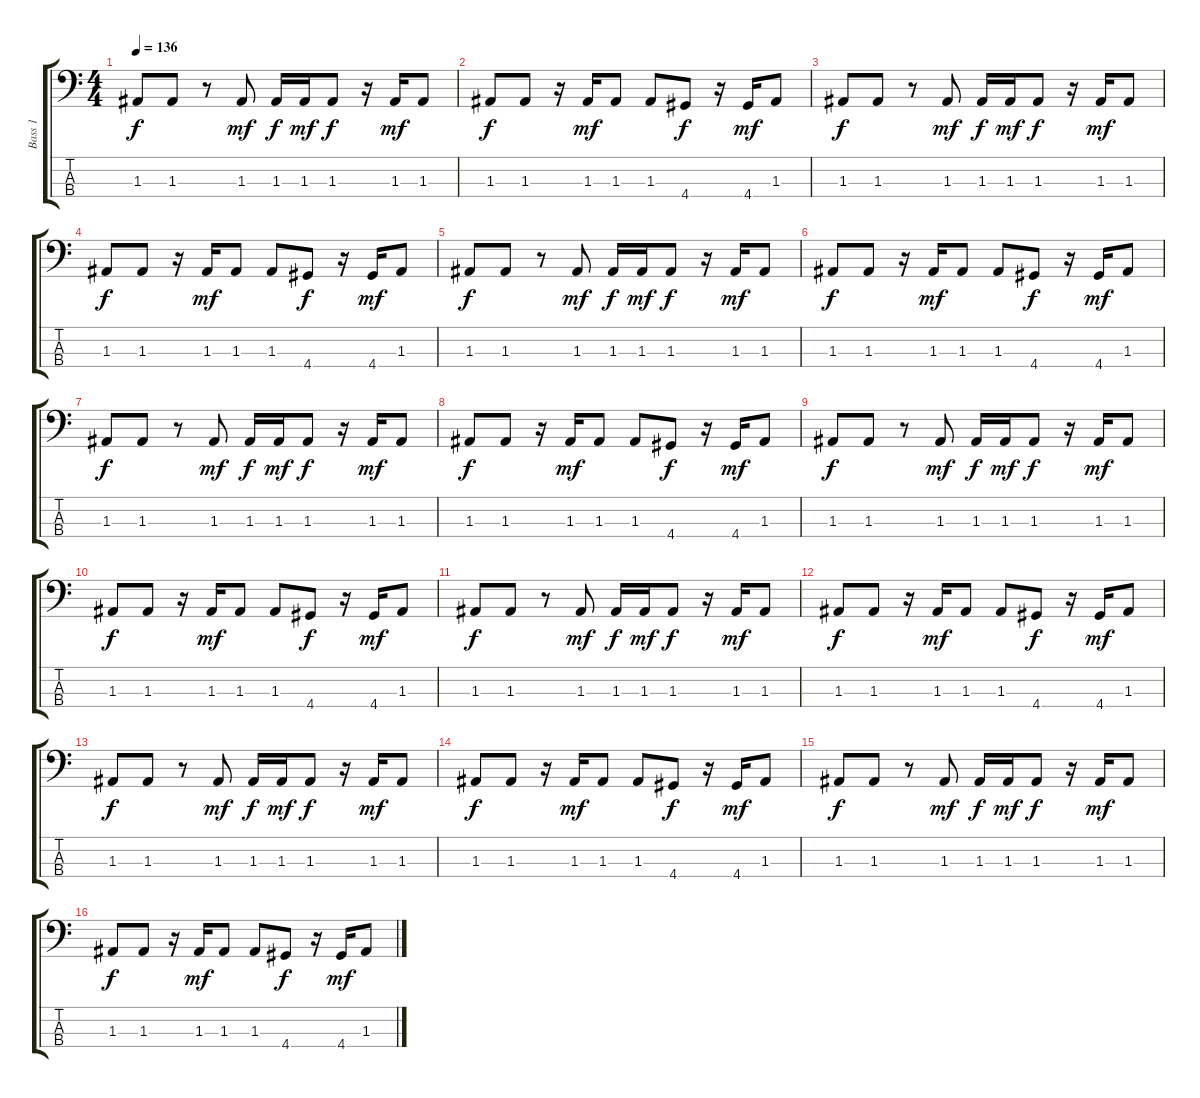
\track ("Bass 1" "Bass 1") {instrument synthbass2}
\staff {score tabs}
\tuning (G2 D2 A1 E1) {hide}
\ts (4 4)
\tempo 136
\clef f4
\ks c
1.3.8{dy f} 1.3.8 r.8 1.3.8{dy mf} 1.3.16{dy f} 1.3.16{dy mf} 1.3.8{dy f} r.16 1.3.16{dy mf} 1.3.8 |
1.3.8{dy f} 1.3.8 r.16 1.3.16{dy mf} 1.3.8 1.3.8 4.4.8{dy f} r.16 4.4.16{dy mf} 1.3.8 |
1.3.8{dy f} 1.3.8 r.8 1.3.8{dy mf} 1.3.16{dy f} 1.3.16{dy mf} 1.3.8{dy f} r.16 1.3.16{dy mf} 1.3.8 |
1.3.8{dy f} 1.3.8 r.16 1.3.16{dy mf} 1.3.8 1.3.8 4.4.8{dy f} r.16 4.4.16{dy mf} 1.3.8 |
1.3.8{dy f} 1.3.8 r.8 1.3.8{dy mf} 1.3.16{dy f} 1.3.16{dy mf} 1.3.8{dy f} r.16 1.3.16{dy mf} 1.3.8 |
1.3.8{dy f} 1.3.8 r.16 1.3.16{dy mf} 1.3.8 1.3.8 4.4.8{dy f} r.16 4.4.16{dy mf} 1.3.8 |
1.3.8{dy f} 1.3.8 r.8 1.3.8{dy mf} 1.3.16{dy f} 1.3.16{dy mf} 1.3.8{dy f} r.16 1.3.16{dy mf} 1.3.8 |
1.3.8{dy f} 1.3.8 r.16 1.3.16{dy mf} 1.3.8 1.3.8 4.4.8{dy f} r.16 4.4.16{dy mf} 1.3.8 |
1.3.8{dy f} 1.3.8 r.8 1.3.8{dy mf} 1.3.16{dy f} 1.3.16{dy mf} 1.3.8{dy f} r.16 1.3.16{dy mf} 1.3.8 |
1.3.8{dy f} 1.3.8 r.16 1.3.16{dy mf} 1.3.8 1.3.8 4.4.8{dy f} r.16 4.4.16{dy mf} 1.3.8 |
1.3.8{dy f} 1.3.8 r.8 1.3.8{dy mf} 1.3.16{dy f} 1.3.16{dy mf} 1.3.8{dy f} r.16 1.3.16{dy mf} 1.3.8 |
1.3.8{dy f} 1.3.8 r.16 1.3.16{dy mf} 1.3.8 1.3.8 4.4.8{dy f} r.16 4.4.16{dy mf} 1.3.8 |
1.3.8{dy f} 1.3.8 r.8 1.3.8{dy mf} 1.3.16{dy f} 1.3.16{dy mf} 1.3.8{dy f} r.16 1.3.16{dy mf} 1.3.8 |
1.3.8{dy f} 1.3.8 r.16 1.3.16{dy mf} 1.3.8 1.3.8 4.4.8{dy f} r.16 4.4.16{dy mf} 1.3.8 |
1.3.8{dy f} 1.3.8 r.8 1.3.8{dy mf} 1.3.16{dy f} 1.3.16{dy mf} 1.3.8{dy f} r.16 1.3.16{dy mf} 1.3.8 |
1.3.8{dy f} 1.3.8 r.16 1.3.16{dy mf} 1.3.8 1.3.8 4.4.8{dy f} r.16 4.4.16{dy mf} 1.3.8
